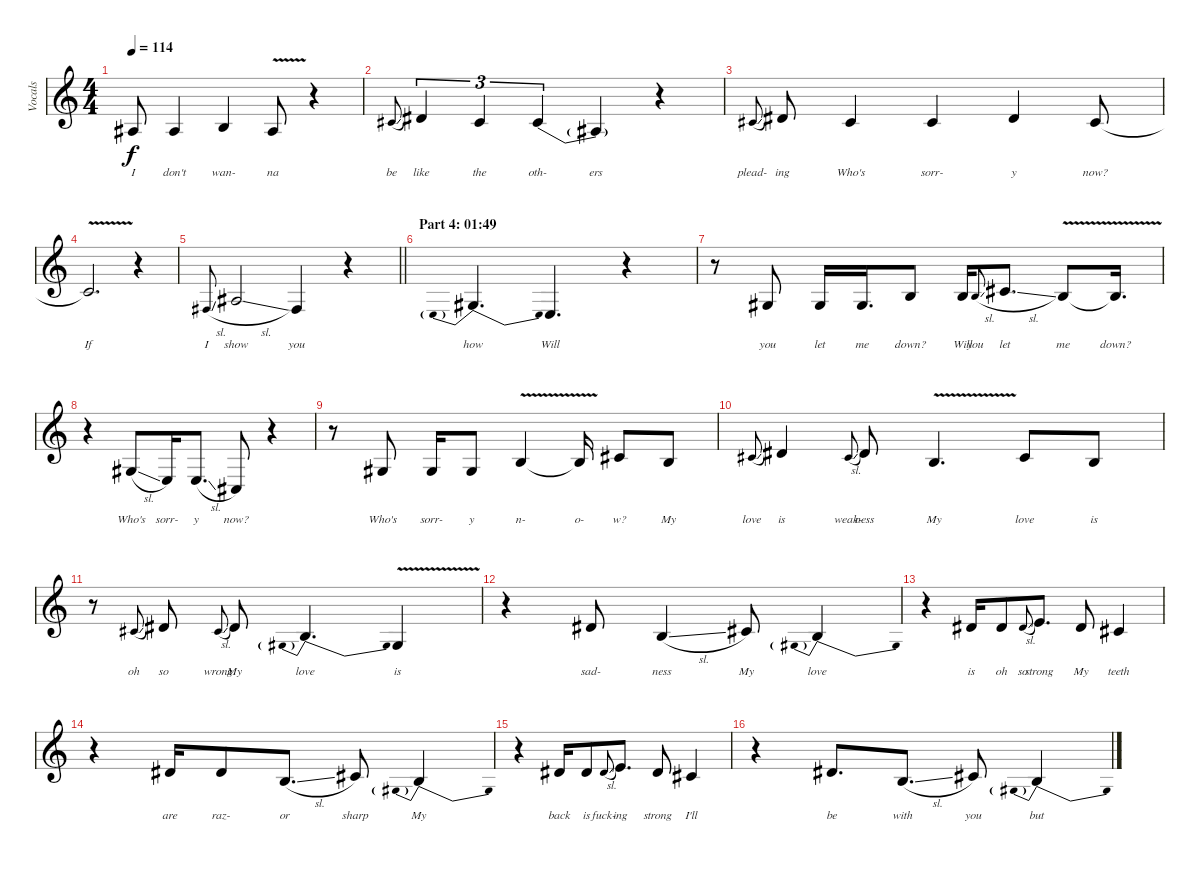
\track ("Vocals" "Vocals") {instrument tenorsax}
\staff {score}
\tuning (E4 B3 G3 D3 A2 E2) {hide}
\ts (4 4)
\tempo 114
\clef g2
\ks c
8.4.8{lyrics (0 "I") lyrics (1 "") lyrics (2 "") lyrics (3 "") lyrics (4 "") dy f} 8.4.4{lyrics (0 "don't") lyrics (1 "") lyrics (2 "") lyrics (3 "") lyrics (4 "")} 9.4.4{lyrics (0 "wan-") lyrics (1 "") lyrics (2 "") lyrics (3 "") lyrics (4 "")} 8.4{v}.8{lyrics (0 "na") lyrics (1 "") lyrics (2 "") lyrics (3 "") lyrics (4 "")} r.4 |
11.4{sl}.8{lyrics (0 "be") lyrics (1 "") lyrics (2 "") lyrics (3 "") lyrics (4 "") gr onbeat} 13.4.4{tu (3 2) lyrics (0 "like") lyrics (1 "") lyrics (2 "") lyrics (3 "") lyrics (4 "")} 11.4.4{tu (3 2) lyrics (0 "the") lyrics (1 "") lyrics (2 "") lyrics (3 "") lyrics (4 "")} 8.4{be (custom 0 6 15 6 30 0 60 0)}.4{tu (3 2) lyrics (0 "oth-") lyrics (1 "") lyrics (2 "") lyrics (3 "") lyrics (4 "")} 8.4{t}.4{lyrics (0 "ers") lyrics (1 "") lyrics (2 "") lyrics (3 "") lyrics (4 "")} r.4 |
11.4{sl}.8{lyrics (0 "plead-") lyrics (1 "") lyrics (2 "") lyrics (3 "") lyrics (4 "") gr onbeat} 13.4.8{lyrics (0 "ing") lyrics (1 "") lyrics (2 "") lyrics (3 "") lyrics (4 "")} 11.4.4{lyrics (0 "Who's") lyrics (1 "") lyrics (2 "") lyrics (3 "") lyrics (4 "")} 11.4.4{lyrics (0 "sorr-") lyrics (1 "") lyrics (2 "") lyrics (3 "") lyrics (4 "")} 13.4.4{lyrics (0 "y") lyrics (1 "") lyrics (2 "") lyrics (3 "") lyrics (4 "")} 11.4.8{lyrics (0 "now?") lyrics (1 "") lyrics (2 "") lyrics (3 "") lyrics (4 "")} |
11.4{v t}.2{d lyrics (0 "If") lyrics (1 "") lyrics (2 "") lyrics (3 "") lyrics (4 "")} r.4 |
\barLineRight lightlight
4.4{sl}.8{lyrics (0 "I") lyrics (1 "") lyrics (2 "") lyrics (3 "") lyrics (4 "") gr onbeat} 8.4{sl}.2{lyrics (0 "show") lyrics (1 "") lyrics (2 "") lyrics (3 "") lyrics (4 "")} 4.4.4{lyrics (0 "you") lyrics (1 "") lyrics (2 "") lyrics (3 "") lyrics (4 "")} r.4 |
\section ("" "Part 4: 01:49")
7.5{be (prebendrelease 0 8 60 0)}.4{d lyrics (0 "how") lyrics (1 "") lyrics (2 "") lyrics (3 "") lyrics (4 "")} 4.5{be (custom 0 6 30 6 45 0 60 0)}.4{d lyrics (0 "Will") lyrics (1 "") lyrics (2 "") lyrics (3 "") lyrics (4 "")} r.4 |
r.8 6.4.8{lyrics (0 "you") lyrics (1 "") lyrics (2 "") lyrics (3 "") lyrics (4 "")} 6.4.16{lyrics (0 "let") lyrics (1 "") lyrics (2 "") lyrics (3 "") lyrics (4 "")} 6.4.16{d lyrics (0 "me") lyrics (1 "") lyrics (2 "") lyrics (3 "") lyrics (4 "")} 9.4.8{lyrics (0 "down?") lyrics (1 "") lyrics (2 "") lyrics (3 "") lyrics (4 "")} 9.4.16{lyrics (0 "Will") lyrics (1 "") lyrics (2 "") lyrics (3 "") lyrics (4 "")} 9.4{sl}.8{lyrics (0 "you") lyrics (1 "") lyrics (2 "") lyrics (3 "") lyrics (4 "") gr onbeat} 11.4{sl}.8{d lyrics (0 "let") lyrics (1 "") lyrics (2 "") lyrics (3 "") lyrics (4 "")} 9.4{v}.8{lyrics (0 "me") lyrics (1 "") lyrics (2 "") lyrics (3 "") lyrics (4 "")} 9.4{t}.16{d lyrics (0 "down?") lyrics (1 "") lyrics (2 "") lyrics (3 "") lyrics (4 "")} |
r.4 11.5{sl}.8{lyrics (0 "Who's") lyrics (1 "") lyrics (2 "") lyrics (3 "") lyrics (4 "")} 7.5.16{lyrics (0 "sorr-") lyrics (1 "") lyrics (2 "") lyrics (3 "") lyrics (4 "")} 7.5{sl}.8{d lyrics (0 "y") lyrics (1 "") lyrics (2 "") lyrics (3 "") lyrics (4 "")} 4.5.8{lyrics (0 "now?") lyrics (1 "") lyrics (2 "") lyrics (3 "") lyrics (4 "")} r.4 |
r.8 6.4.8{lyrics (0 "Who's") lyrics (1 "") lyrics (2 "") lyrics (3 "") lyrics (4 "")} 6.4.16{lyrics (0 "sorr-") lyrics (1 "") lyrics (2 "") lyrics (3 "") lyrics (4 "")} 6.4.8{lyrics (0 "y") lyrics (1 "") lyrics (2 "") lyrics (3 "") lyrics (4 "")} 9.4{v}.4{lyrics (0 "n-") lyrics (1 "") lyrics (2 "") lyrics (3 "") lyrics (4 "")} 9.4{t}.16{lyrics (0 "o-") lyrics (1 "") lyrics (2 "") lyrics (3 "") lyrics (4 "")} 11.4.8{lyrics (0 "w?") lyrics (1 "") lyrics (2 "") lyrics (3 "") lyrics (4 "")} 9.4.8{lyrics (0 "My") lyrics (1 "") lyrics (2 "") lyrics (3 "") lyrics (4 "")} |
11.4{sl}.8{lyrics (0 "love") lyrics (1 "") lyrics (2 "") lyrics (3 "") lyrics (4 "") gr onbeat} 13.4.4{lyrics (0 "is") lyrics (1 "") lyrics (2 "") lyrics (3 "") lyrics (4 "")} 11.4{sl}.8{lyrics (0 "weak-") lyrics (1 "") lyrics (2 "") lyrics (3 "") lyrics (4 "") gr onbeat} 13.4.8{lyrics (0 "ness") lyrics (1 "") lyrics (2 "") lyrics (3 "") lyrics (4 "")} 9.4{v}.4{d lyrics (0 "My") lyrics (1 "") lyrics (2 "") lyrics (3 "") lyrics (4 "")} 11.4.8{lyrics (0 "love") lyrics (1 "") lyrics (2 "") lyrics (3 "") lyrics (4 "")} 9.4.8{lyrics (0 "is") lyrics (1 "") lyrics (2 "") lyrics (3 "") lyrics (4 "")} |
r.8 11.4{sl}.8{lyrics (0 "oh") lyrics (1 "") lyrics (2 "") lyrics (3 "") lyrics (4 "") gr onbeat} 13.4.8{lyrics (0 "so") lyrics (1 "") lyrics (2 "") lyrics (3 "") lyrics (4 "")} 11.4{sl}.8{lyrics (0 "wrong") lyrics (1 "") lyrics (2 "") lyrics (3 "") lyrics (4 "") gr onbeat} 13.4.8{lyrics (0 "My") lyrics (1 "") lyrics (2 "") lyrics (3 "") lyrics (4 "")} 6.4{be (prebendrelease 0 6 60 0)}.4{d lyrics (0 "love") lyrics (1 "") lyrics (2 "") lyrics (3 "") lyrics (4 "")} 6.4{v}.4{lyrics (0 "is") lyrics (1 "") lyrics (2 "") lyrics (3 "") lyrics (4 "")} |
r.4 13.4.8{lyrics (0 "sad-") lyrics (1 "") lyrics (2 "") lyrics (3 "") lyrics (4 "")} 9.4{sl}.4{lyrics (0 "ness") lyrics (1 "") lyrics (2 "") lyrics (3 "") lyrics (4 "")} 11.4.8{lyrics (0 "My") lyrics (1 "") lyrics (2 "") lyrics (3 "") lyrics (4 "")} 6.4{be (prebendrelease 0 6 60 0)}.4{lyrics (0 "love") lyrics (1 "") lyrics (2 "") lyrics (3 "") lyrics (4 "")} |
r.4 13.4.16{lyrics (0 "is") lyrics (1 "") lyrics (2 "") lyrics (3 "") lyrics (4 "")} 13.4.8{lyrics (0 "oh") lyrics (1 "") lyrics (2 "") lyrics (3 "") lyrics (4 "")} 13.4{sl}.8{lyrics (0 "so") lyrics (1 "") lyrics (2 "") lyrics (3 "") lyrics (4 "") gr onbeat} 14.4.8{d lyrics (0 "strong") lyrics (1 "") lyrics (2 "") lyrics (3 "") lyrics (4 "")} 13.4.8{lyrics (0 "My") lyrics (1 "") lyrics (2 "") lyrics (3 "") lyrics (4 "")} 9.4{be (custom 0 4 15 4 45 0 60 0)}.4{lyrics (0 "teeth") lyrics (1 "") lyrics (2 "") lyrics (3 "") lyrics (4 "")} |
r.4 13.4.16{lyrics (0 "are") lyrics (1 "") lyrics (2 "") lyrics (3 "") lyrics (4 "")} 13.4.8{lyrics (0 "raz-") lyrics (1 "") lyrics (2 "") lyrics (3 "") lyrics (4 "")} 9.4{sl}.8{d lyrics (0 "or") lyrics (1 "") lyrics (2 "") lyrics (3 "") lyrics (4 "")} 11.4.8{lyrics (0 "sharp") lyrics (1 "") lyrics (2 "") lyrics (3 "") lyrics (4 "")} 6.4{be (prebendrelease 0 6 60 0)}.4{lyrics (0 "My") lyrics (1 "") lyrics (2 "") lyrics (3 "") lyrics (4 "")} |
r.4 13.4.16{lyrics (0 "back") lyrics (1 "") lyrics (2 "") lyrics (3 "") lyrics (4 "")} 13.4.8{lyrics (0 "is") lyrics (1 "") lyrics (2 "") lyrics (3 "") lyrics (4 "")} 13.4{sl}.8{lyrics (0 "fuck-") lyrics (1 "") lyrics (2 "") lyrics (3 "") lyrics (4 "") gr onbeat} 14.4.8{d lyrics (0 "ing") lyrics (1 "") lyrics (2 "") lyrics (3 "") lyrics (4 "")} 13.4.8{lyrics (0 "strong") lyrics (1 "") lyrics (2 "") lyrics (3 "") lyrics (4 "")} 9.4{be (custom 0 4 15 4 45 0 60 0)}.4{lyrics (0 "I'll") lyrics (1 "") lyrics (2 "") lyrics (3 "") lyrics (4 "")} |
r.4 13.4.8{d lyrics (0 "be") lyrics (1 "") lyrics (2 "") lyrics (3 "") lyrics (4 "")} 9.4{sl}.8{d lyrics (0 "with") lyrics (1 "") lyrics (2 "") lyrics (3 "") lyrics (4 "")} 11.4.8{lyrics (0 "you") lyrics (1 "") lyrics (2 "") lyrics (3 "") lyrics (4 "")} 6.4{be (prebendrelease 0 6 60 0)}.4{lyrics (0 "but") lyrics (1 "") lyrics (2 "") lyrics (3 "") lyrics (4 "")}
